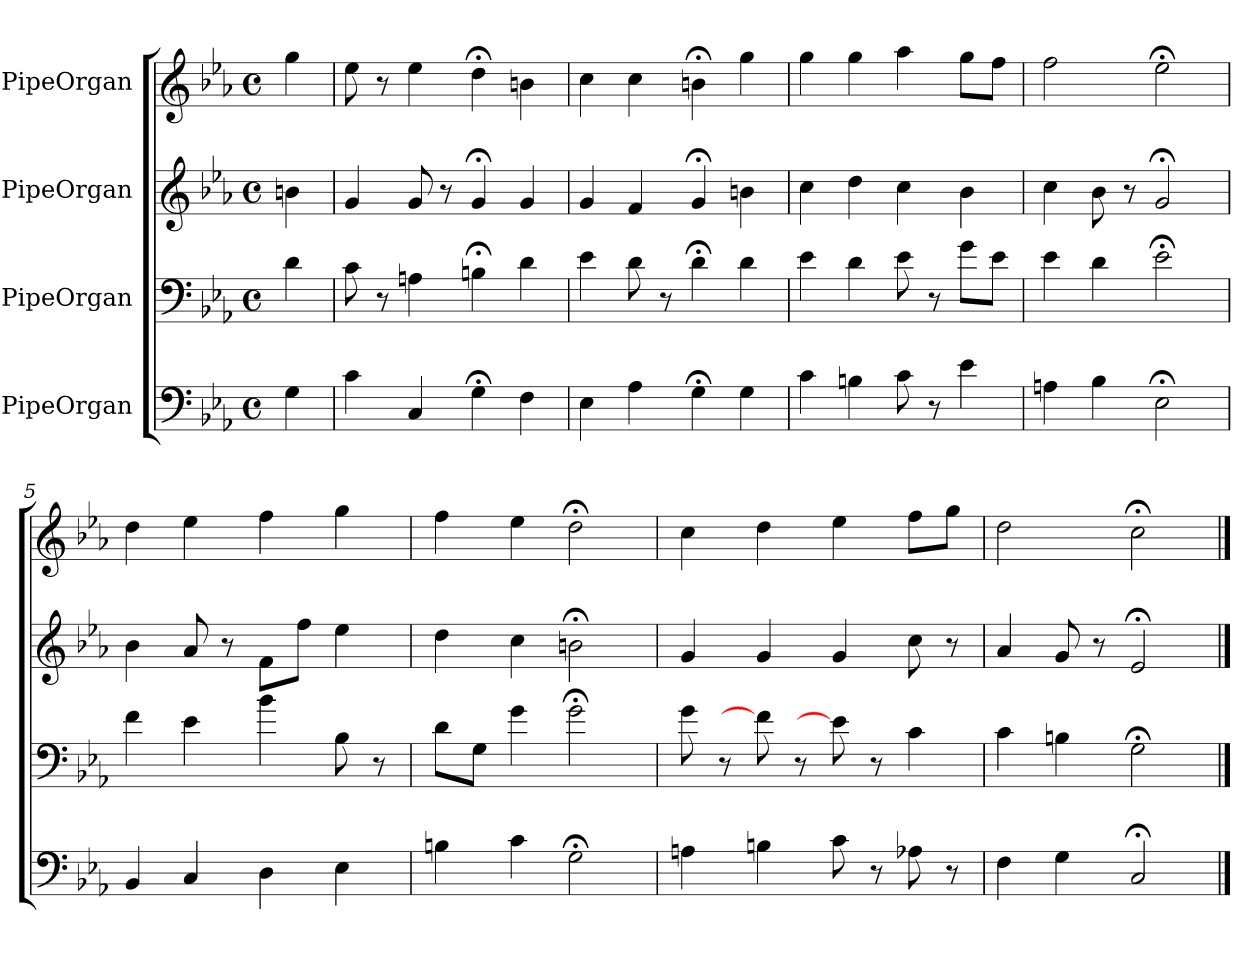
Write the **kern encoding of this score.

**kern	**kern	**kern	**kern
*part4	*part3	*part2	*part1
*staff4	*staff3	*staff2	*staff1
*I"PipeOrgan	*I"PipeOrgan	*I"PipeOrgan	*I"PipeOrgan
*clefF4	*clefF4	*clefG2	*clefG2
*k[b-e-a-]	*k[b-e-a-]	*k[b-e-a-]	*k[b-e-a-]
*c:	*c:	*c:	*c:
*M4/4	*M4/4	*M4/4	*M4/4
*met(c)	*met(c)	*met(c)	*met(c)
*MM60	*MM60	*MM60	*MM60
=	=	=	=
4G	4d	4bn	4gg
=1	=1	=1	=1
4c	8c	4g	8ee-
.	8r	.	8r
4C	4An	8g	4ee-
.	.	8r	.
4G;<	4Bn;<	4g;<	4dd;<
4F	4d	4g	4bn
=2	=2	=2	=2
4E-	4e-	4g	4cc
4A-	8d	4f	4cc
.	8r	.	.
4G;<	4d;<	4g;<	4bn;<
4G	4d	4bn	4gg
=3	=3	=3	=3
4c	4e-	4cc	4gg
4Bn	4d	4dd	4gg
8c	8e-	4cc	4aa-
8r	8r	.	.
4e-	8g\L	4b-	8gg\L
.	8e-\J	.	8ff\J
=4	=4	=4	=4
4An	4e-	4cc	2ff
4B-	4d	8b-	.
.	.	8r	.
2E-;<	2e-;<	2g;<	2ee-;<
=5	=5	=5	=5
4BB-	4f	4b-	4dd
4C	4e-	8a-	4ee-
.	.	8r	.
4D	4b-	8f\L	4ff
.	.	8ff\J	.
4E-	8B-	4ee-	4gg
.	8r	.	.
=6	=6	=6	=6
4Bn	8d\L	4dd	4ff
.	8G\J	.	.
4c	4g	4cc	4ee-
2G;<	2g;<	2bn;<	2dd;<
=7	=7	=7	=7
4An	8g	4g	4cc
.	8r	.	.
4Bn	8f]	4g	4dd
.	8r	.	.
8c	8e-]	4g	4ee-
8r	8r	.	.
8A-X	4c	8cc	8ff\L
8r	.	8r	8gg\J
=8	=8	=8	=8
4F	4c	4a-	2dd
4G	4Bn	8g	.
.	.	8r	.
2C;<	2G;<	2e-;<	2cc;<
==	==	==	==
*-	*-	*-	*-
